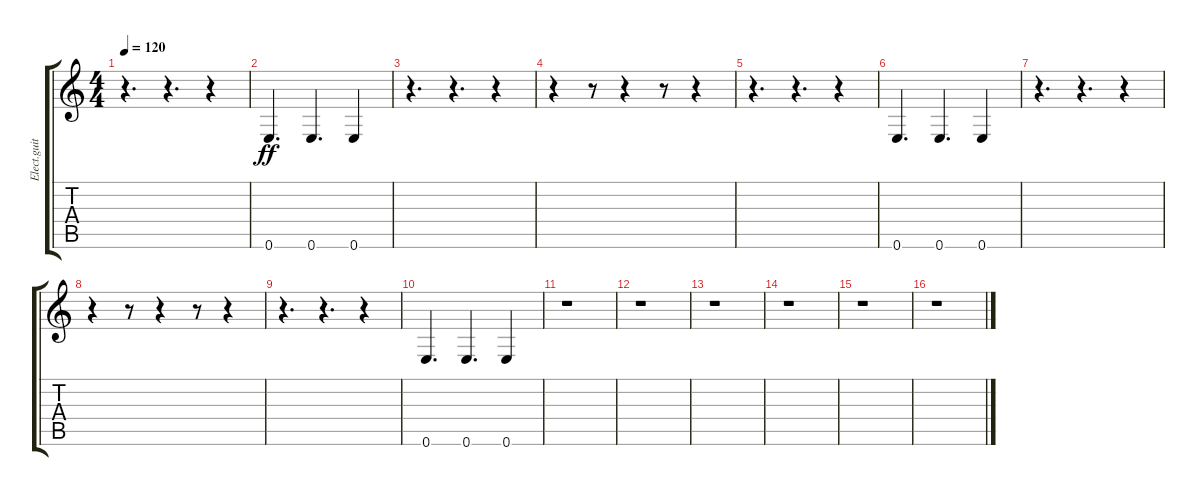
\track ("Elect.guitar (jazz) " "Elect.guit") {instrument electricguitarjazz}
\staff {score tabs}
\tuning (E4 B3 G3 D3 A2 E2) {hide}
\ts (4 4)
\tempo 120
\clef g2
\ks c
r.4{d dy ff} r.4{d} r.4 |
0.6.4{d} 0.6.4{d} 0.6.4 |
r.4{d} r.4{d} r.4 |
r.4 r.8 r.4 r.8 r.4 |
r.4{d} r.4{d} r.4 |
0.6.4{d} 0.6.4{d} 0.6.4 |
r.4{d} r.4{d} r.4 |
r.4 r.8 r.4 r.8 r.4 |
r.4{d} r.4{d} r.4 |
0.6.4{d} 0.6.4{d} 0.6.4 |
r.1 |
r.1 |
r.1 |
r.1 |
r.1 |
r.1
